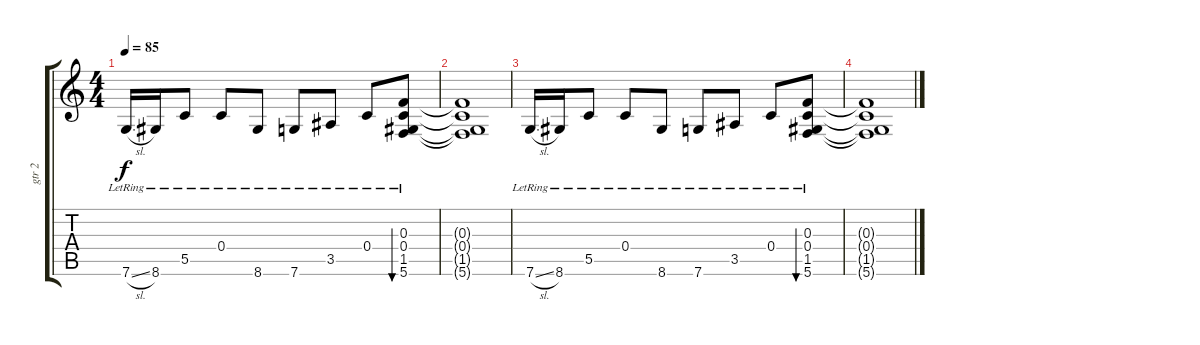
\track ("gtr 2" "gtr 2") {instrument electricguitarjazz}
\staff {score tabs}
\tuning (D4 A3 F3 C3 G2 C2) {hide}
\ts (4 4)
\tempo 85
\clef g2
\ks c
7.6{sl lr}.16{dy f volume 0} 8.6{lr}.16 5.5{lr}.8 0.4{lr}.8 8.6{lr}.8 7.6{lr}.8 3.5{lr}.8 0.4{lr}.8 (0.3 0.4 1.5 5.6{lr}).8{bu 240} |
(0.3{t} 0.4{t} 1.5{t} 5.6{t}).1 |
7.6{sl lr}.16 8.6{lr}.16 5.5{lr}.8 0.4{lr}.8 8.6{lr}.8 7.6{lr}.8 3.5{lr}.8 0.4{lr}.8 (0.3 0.4 1.5 5.6{lr}).8{bu 240} |
(0.3{t} 0.4{t} 1.5{t} 5.6{t}).1
